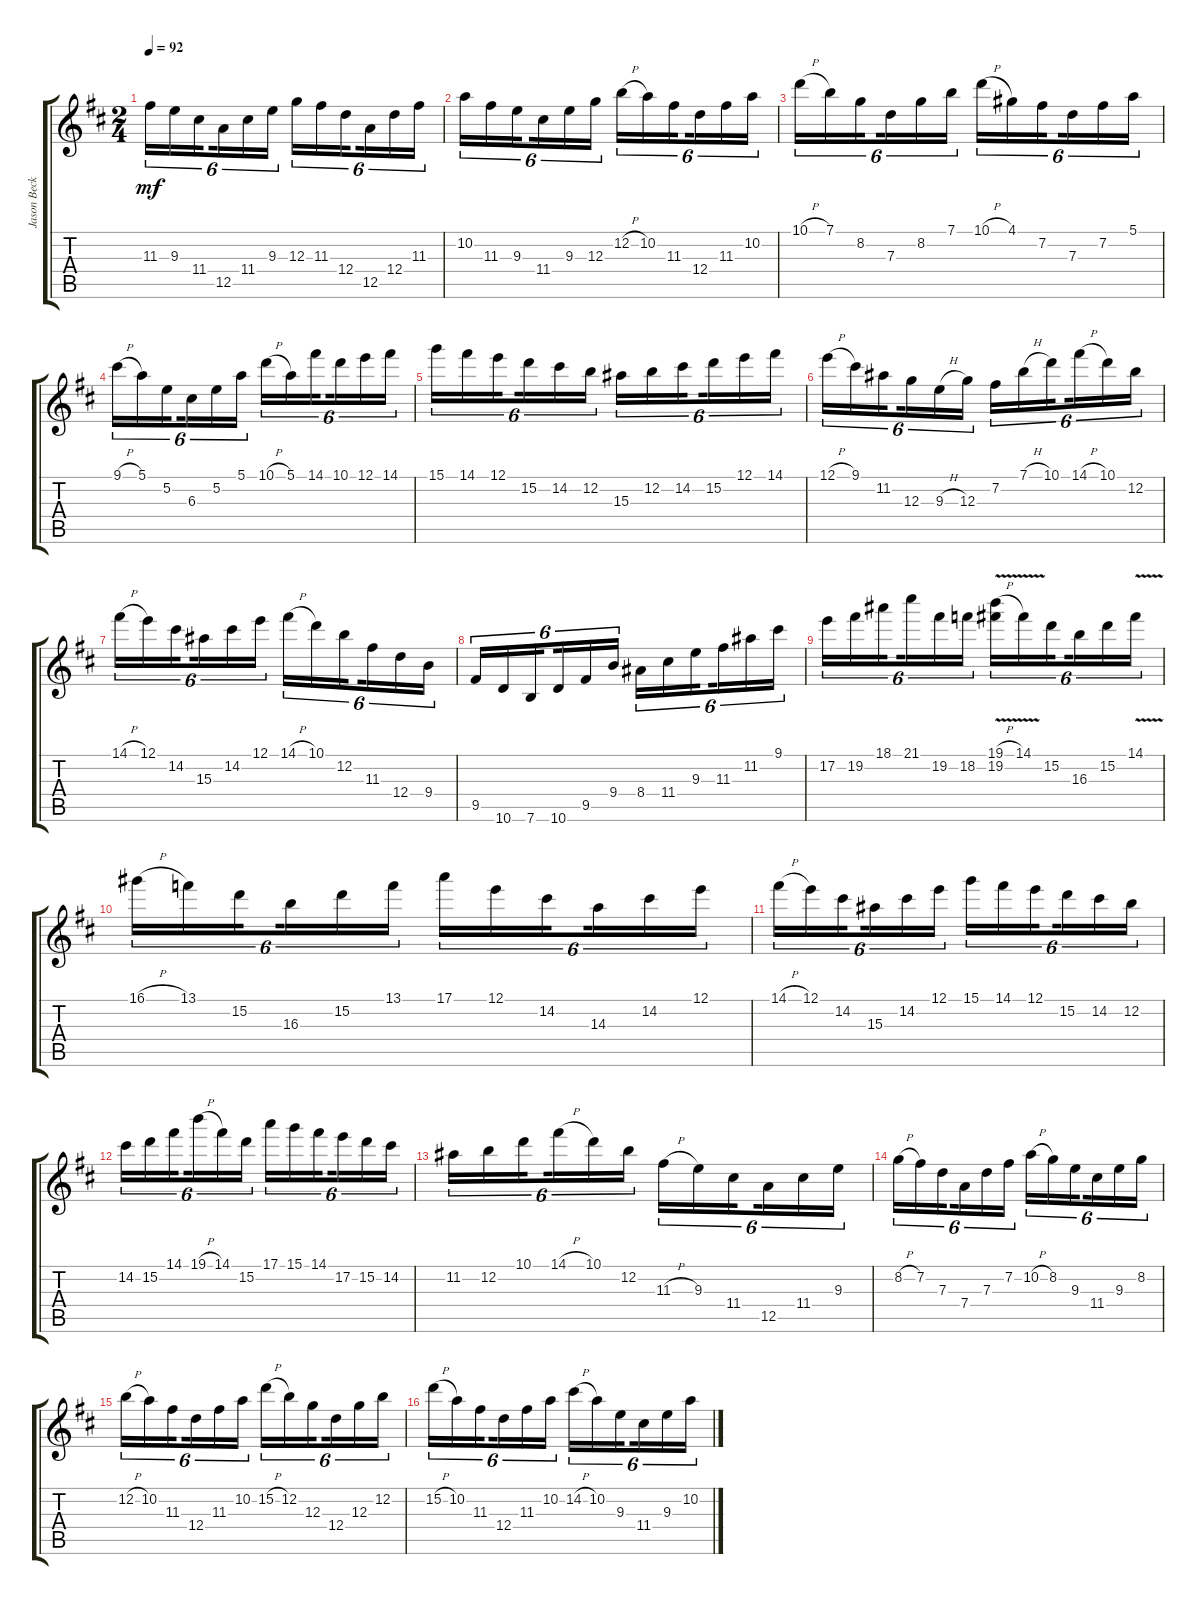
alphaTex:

\track ("Jason Becker Lead 1" "Jason Beck") {instrument distortionguitar}
\staff {score tabs}
\tuning (E4 B3 G3 D3 A2 E2) {hide}
\ts (2 4)
\tempo 92
\clef g2
\ks d
11.3.16{tu (6 4) dy mf} 9.3.16{tu (6 4)} 11.4.16{tu (6 4) beam splitsecondary} 12.5.16{tu (6 4)} 11.4.16{tu (6 4)} 9.3.16{tu (6 4)} 12.3.16{tu (6 4)} 11.3.16{tu (6 4)} 12.4.16{tu (6 4) beam splitsecondary} 12.5.16{tu (6 4)} 12.4.16{tu (6 4)} 11.3.16{tu (6 4)} |
10.2.16{tu (6 4)} 11.3.16{tu (6 4)} 9.3.16{tu (6 4) beam splitsecondary} 11.4.16{tu (6 4)} 9.3.16{tu (6 4)} 12.3.16{tu (6 4)} 12.2{h}.16{tu (6 4)} 10.2.16{tu (6 4)} 11.3.16{tu (6 4) beam splitsecondary} 12.4.16{tu (6 4)} 11.3.16{tu (6 4)} 10.2.16{tu (6 4)} |
10.1{h}.16{tu (6 4)} 7.1.16{tu (6 4)} 8.2.16{tu (6 4) beam splitsecondary} 7.3.16{tu (6 4)} 8.2.16{tu (6 4)} 7.1.16{tu (6 4)} 10.1{h}.16{tu (6 4)} 4.1.16{tu (6 4)} 7.2.16{tu (6 4) beam splitsecondary} 7.3.16{tu (6 4)} 7.2.16{tu (6 4)} 5.1.16{tu (6 4)} |
9.1{h}.16{tu (6 4)} 5.1.16{tu (6 4)} 5.2.16{tu (6 4) beam splitsecondary} 6.3.16{tu (6 4)} 5.2.16{tu (6 4)} 5.1.16{tu (6 4)} 10.1{h}.16{tu (6 4)} 5.1.16{tu (6 4)} 14.1.16{tu (6 4) beam splitsecondary} 10.1.16{tu (6 4)} 12.1.16{tu (6 4)} 14.1.16{tu (6 4)} |
15.1.16{tu (6 4)} 14.1.16{tu (6 4)} 12.1.16{tu (6 4) beam splitsecondary} 15.2.16{tu (6 4)} 14.2.16{tu (6 4)} 12.2.16{tu (6 4)} 15.3.16{tu (6 4)} 12.2.16{tu (6 4)} 14.2.16{tu (6 4) beam splitsecondary} 15.2.16{tu (6 4)} 12.1.16{tu (6 4)} 14.1.16{tu (6 4)} |
12.1{h}.16{tu (6 4)} 9.1.16{tu (6 4)} 11.2.16{tu (6 4) beam splitsecondary} 12.3.16{tu (6 4)} 9.3{h}.16{tu (6 4)} 12.3.16{tu (6 4)} 7.2.16{tu (6 4)} 7.1{h}.16{tu (6 4)} 10.1.16{tu (6 4) beam splitsecondary} 14.1{h}.16{tu (6 4)} 10.1.16{tu (6 4)} 12.2.16{tu (6 4)} |
14.1{h}.16{tu (6 4)} 12.1.16{tu (6 4)} 14.2.16{tu (6 4) beam splitsecondary} 15.3.16{tu (6 4)} 14.2.16{tu (6 4)} 12.1.16{tu (6 4)} 14.1{h}.16{tu (6 4)} 10.1.16{tu (6 4)} 12.2.16{tu (6 4) beam splitsecondary} 11.3.16{tu (6 4)} 12.4.16{tu (6 4)} 9.4.16{tu (6 4)} |
9.5.16{tu (6 4)} 10.6.16{tu (6 4)} 7.6.16{tu (6 4) beam splitsecondary} 10.6.16{tu (6 4)} 9.5.16{tu (6 4)} 9.4.16{tu (6 4)} 8.4.16{tu (6 4)} 11.4.16{tu (6 4)} 9.3.16{tu (6 4) beam splitsecondary} 11.3.16{tu (6 4)} 11.2.16{tu (6 4)} 9.1.16{tu (6 4)} |
17.2.16{tu (6 4)} 19.2.16{tu (6 4)} 18.1.16{tu (6 4) beam splitsecondary} 21.1.16{tu (6 4)} 19.2.16{tu (6 4)} 18.2.16{tu (6 4)} (19.1{v h} 19.2).16{tu (6 4)} 14.1{v}.16{tu (6 4)} 15.2.16{tu (6 4) beam splitsecondary} 16.3.16{tu (6 4)} 15.2.16{tu (6 4)} 14.1{v}.16{tu (6 4)} |
16.1{h}.16{tu (6 4)} 13.1.16{tu (6 4)} 15.2.16{tu (6 4) beam splitsecondary} 16.3.16{tu (6 4)} 15.2.16{tu (6 4)} 13.1.16{tu (6 4)} 17.1.16{tu (6 4)} 12.1.16{tu (6 4)} 14.2.16{tu (6 4) beam splitsecondary} 14.3.16{tu (6 4)} 14.2.16{tu (6 4)} 12.1.16{tu (6 4)} |
14.1{h}.16{tu (6 4)} 12.1.16{tu (6 4)} 14.2.16{tu (6 4) beam splitsecondary} 15.3.16{tu (6 4)} 14.2.16{tu (6 4)} 12.1.16{tu (6 4)} 15.1.16{tu (6 4)} 14.1.16{tu (6 4)} 12.1.16{tu (6 4) beam splitsecondary} 15.2.16{tu (6 4)} 14.2.16{tu (6 4)} 12.2.16{tu (6 4)} |
14.2.16{tu (6 4)} 15.2.16{tu (6 4)} 14.1.16{tu (6 4) beam splitsecondary} 19.1{h}.16{tu (6 4)} 14.1.16{tu (6 4)} 15.2.16{tu (6 4)} 17.1.16{tu (6 4)} 15.1.16{tu (6 4)} 14.1.16{tu (6 4) beam splitsecondary} 17.2.16{tu (6 4)} 15.2.16{tu (6 4)} 14.2.16{tu (6 4)} |
11.2.16{tu (6 4)} 12.2.16{tu (6 4)} 10.1.16{tu (6 4) beam splitsecondary} 14.1{h}.16{tu (6 4)} 10.1.16{tu (6 4)} 12.2.16{tu (6 4)} 11.3{h}.16{tu (6 4)} 9.3.16{tu (6 4)} 11.4.16{tu (6 4) beam splitsecondary} 12.5.16{tu (6 4)} 11.4.16{tu (6 4)} 9.3.16{tu (6 4)} |
8.2{h}.16{tu (6 4)} 7.2.16{tu (6 4)} 7.3.16{tu (6 4) beam splitsecondary} 7.4.16{tu (6 4)} 7.3.16{tu (6 4)} 7.2.16{tu (6 4)} 10.2{h}.16{tu (6 4)} 8.2.16{tu (6 4)} 9.3.16{tu (6 4) beam splitsecondary} 11.4.16{tu (6 4)} 9.3.16{tu (6 4)} 8.2.16{tu (6 4)} |
12.2{h}.16{tu (6 4)} 10.2.16{tu (6 4)} 11.3.16{tu (6 4) beam splitsecondary} 12.4.16{tu (6 4)} 11.3.16{tu (6 4)} 10.2.16{tu (6 4)} 15.2{h}.16{tu (6 4)} 12.2.16{tu (6 4)} 12.3.16{tu (6 4) beam splitsecondary} 12.4.16{tu (6 4)} 12.3.16{tu (6 4)} 12.2.16{tu (6 4)} |
15.2{h}.16{tu (6 4)} 10.2.16{tu (6 4)} 11.3.16{tu (6 4) beam splitsecondary} 12.4.16{tu (6 4)} 11.3.16{tu (6 4)} 10.2.16{tu (6 4)} 14.2{h}.16{tu (6 4)} 10.2.16{tu (6 4)} 9.3.16{tu (6 4) beam splitsecondary} 11.4.16{tu (6 4)} 9.3.16{tu (6 4)} 10.2.16{tu (6 4)}
